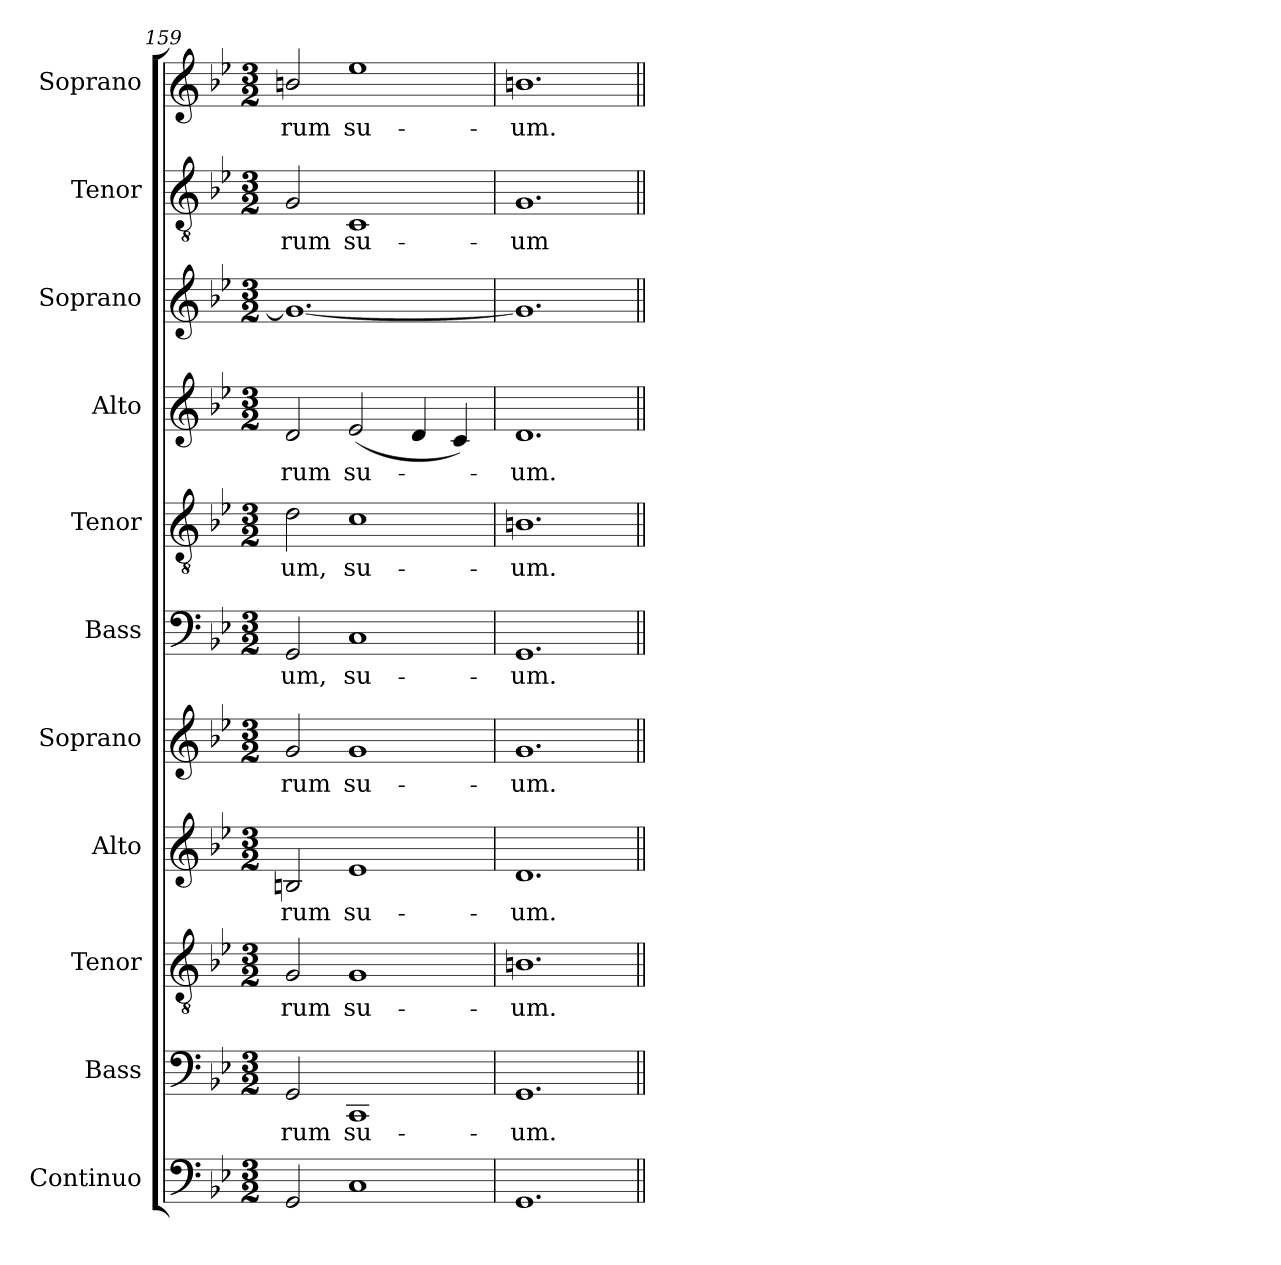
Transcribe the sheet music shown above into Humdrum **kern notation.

**kern	**kern	**text	**kern	**text	**kern	**text	**kern	**text	**kern	**text	**kern	**text	**kern	**text	**kern	**kern	**text	**kern	**text
*part11	*part10	*part10	*part9	*part9	*part8	*part8	*part7	*part7	*part6	*part6	*part5	*part5	*part4	*part4	*part3	*part2	*part2	*part1	*part1
*staff11	*staff10	*staff10	*staff9	*staff9	*staff8	*staff8	*staff7	*staff7	*staff6	*staff6	*staff5	*staff5	*staff4	*staff4	*staff3	*staff2	*staff2	*staff1	*staff1
*I"Continuo	*I"Bass	*	*I"Tenor	*	*I"Alto	*	*I"Soprano	*	*I"Bass	*	*I"Tenor	*	*I"Alto	*	*I"Soprano	*I"Tenor	*	*I"Soprano	*
*I'Cont.	*I'B.	*	*I'T.	*	*I'A.	*	*I'S.	*	*I'B.	*	*I'T.	*	*I'A.	*	*I'S.	*I'T.	*	*I'S.	*
*clefF4	*clefF4	*	*clefGv2	*	*clefG2	*	*clefG2	*	*clefF4	*	*clefGv2	*	*clefG2	*	*clefG2	*clefGv2	*	*clefG2	*
*	*	*	*ITrd7c12	*	*	*	*	*	*	*	*ITrd7c12	*	*	*	*	*ITrd7c12	*	*	*
*k[b-e-]	*k[b-e-]	*	*k[b-e-]	*	*k[b-e-]	*	*k[b-e-]	*	*k[b-e-]	*	*k[b-e-]	*	*k[b-e-]	*	*k[b-e-]	*k[b-e-]	*	*k[b-e-]	*
*B-:	*B-:	*	*B-:	*	*B-:	*	*B-:	*	*B-:	*	*B-:	*	*B-:	*	*B-:	*B-:	*	*B-:	*
*M3/2	*M3/2	*	*M3/2	*	*M3/2	*	*M3/2	*	*M3/2	*	*M3/2	*	*M3/2	*	*M3/2	*M3/2	*	*M3/2	*
=159	=159	=159	=159	=159	=159	=159	=159	=159	=159	=159	=159	=159	=159	=159	=159	=159	=159	=159	=159
!	!	!LO:LY:b:color=#000000	!	!	!	!	!	!	!	!	!	!	!	!	!	!	!	!	!
!	!	!	!	!LO:LY:b:color=#000000	!	!	!	!	!	!	!	!	!	!	!	!	!	!	!
!	!	!	!	!	!	!LO:LY:b:color=#000000	!	!	!	!	!	!	!	!	!	!	!	!	!
!	!	!	!	!	!	!	!	!LO:LY:b:color=#000000	!	!	!	!	!	!	!	!	!	!	!
!	!	!	!	!	!	!	!	!	!	!LO:LY:b:color=#000000	!	!	!	!	!	!	!	!	!
!	!	!	!	!	!	!	!	!	!	!	!	!LO:LY:b:color=#000000	!	!	!	!	!	!	!
!	!	!	!	!	!	!	!	!	!	!	!	!	!	!LO:LY:b:color=#000000	!	!	!	!	!
!	!	!	!	!	!	!	!	!	!	!	!	!	!	!	!	!	!LO:LY:b:color=#000000	!	!
!	!	!	!	!	!	!	!	!	!	!	!	!	!	!	!	!	!	!	!LO:LY:b:color=#000000
2GGi/	2GGi/	-rum	2GGi/	-rum	2Bni/	-rum	2gi/	-rum	2GGi/	-um,	2Di\	-um,	2di/	-rum	1.gi_<	2GGi/	-rum	2bni/	-rum
!	!	!LO:LY:b:color=#000000	!	!	!	!	!	!	!	!	!	!	!	!	!	!	!	!	!
!	!	!	!	!LO:LY:b:color=#000000	!	!	!	!	!	!	!	!	!	!	!	!	!	!	!
!	!	!	!	!	!	!LO:LY:b:color=#000000	!	!	!	!	!	!	!	!	!	!	!	!	!
!	!	!	!	!	!	!	!	!LO:LY:b:color=#000000	!	!	!	!	!	!	!	!	!	!	!
!	!	!	!	!	!	!	!	!	!	!LO:LY:b:color=#000000	!	!	!	!	!	!	!	!	!
!	!	!	!	!	!	!	!	!	!	!	!	!LO:LY:b:color=#000000	!	!	!	!	!	!	!
!	!	!	!	!	!	!	!	!	!	!	!	!	!	!LO:LY:b:color=#000000	!	!	!	!	!
!	!	!	!	!	!	!	!	!	!	!	!	!	!	!	!	!	!LO:LY:b:color=#000000	!	!
!	!	!	!	!	!	!	!	!	!	!	!	!	!	!	!	!	!	!	!LO:LY:b:color=#000000
1Ci	1CCi	su-	1GGi	su-	1e-i	su-	1gi	su-	1Ci	su-	1Ci	su-	(2e-i/	su-	.	1CCi	su-	1ee-i	su-
.	.	.	.	.	.	.	.	.	.	.	.	.	4di/	.	.	.	.	.	.
.	.	.	.	.	.	.	.	.	.	.	.	.	4ci/)	.	.	.	.	.	.
=160	=160	=160	=160	=160	=160	=160	=160	=160	=160	=160	=160	=160	=160	=160	=160	=160	=160	=160	=160
!	!	!LO:LY:b:color=#000000	!	!	!	!	!	!	!	!	!	!	!	!	!	!	!	!	!
!	!	!	!	!LO:LY:b:color=#000000	!	!	!	!	!	!	!	!	!	!	!	!	!	!	!
!	!	!	!	!	!	!LO:LY:b:color=#000000	!	!	!	!	!	!	!	!	!	!	!	!	!
!	!	!	!	!	!	!	!	!LO:LY:b:color=#000000	!	!	!	!	!	!	!	!	!	!	!
!	!	!	!	!	!	!	!	!	!	!LO:LY:b:color=#000000	!	!	!	!	!	!	!	!	!
!	!	!	!	!	!	!	!	!	!	!	!	!LO:LY:b:color=#000000	!	!	!	!	!	!	!
!	!	!	!	!	!	!	!	!	!	!	!	!	!	!LO:LY:b:color=#000000	!	!	!	!	!
!	!	!	!	!	!	!	!	!	!	!	!	!	!	!	!	!	!LO:LY:b:color=#000000	!	!
!	!	!	!	!	!	!	!	!	!	!	!	!	!	!	!	!	!	!	!LO:LY:b:color=#000000
1.GGi	1.GGi	-um.	1.BBni	-um.	1.di	-um.	1.gi	-um.	1.GGi	-um.	1.BBni	-um.	1.di	-um.	1.gi]	1.GGi	-um	1.bni	-um.
=||	=||	=||	=||	=||	=||	=||	=||	=||	=||	=||	=||	=||	=||	=||	=||	=||	=||	=||	=||
*-	*-	*-	*-	*-	*-	*-	*-	*-	*-	*-	*-	*-	*-	*-	*-	*-	*-	*-	*-
